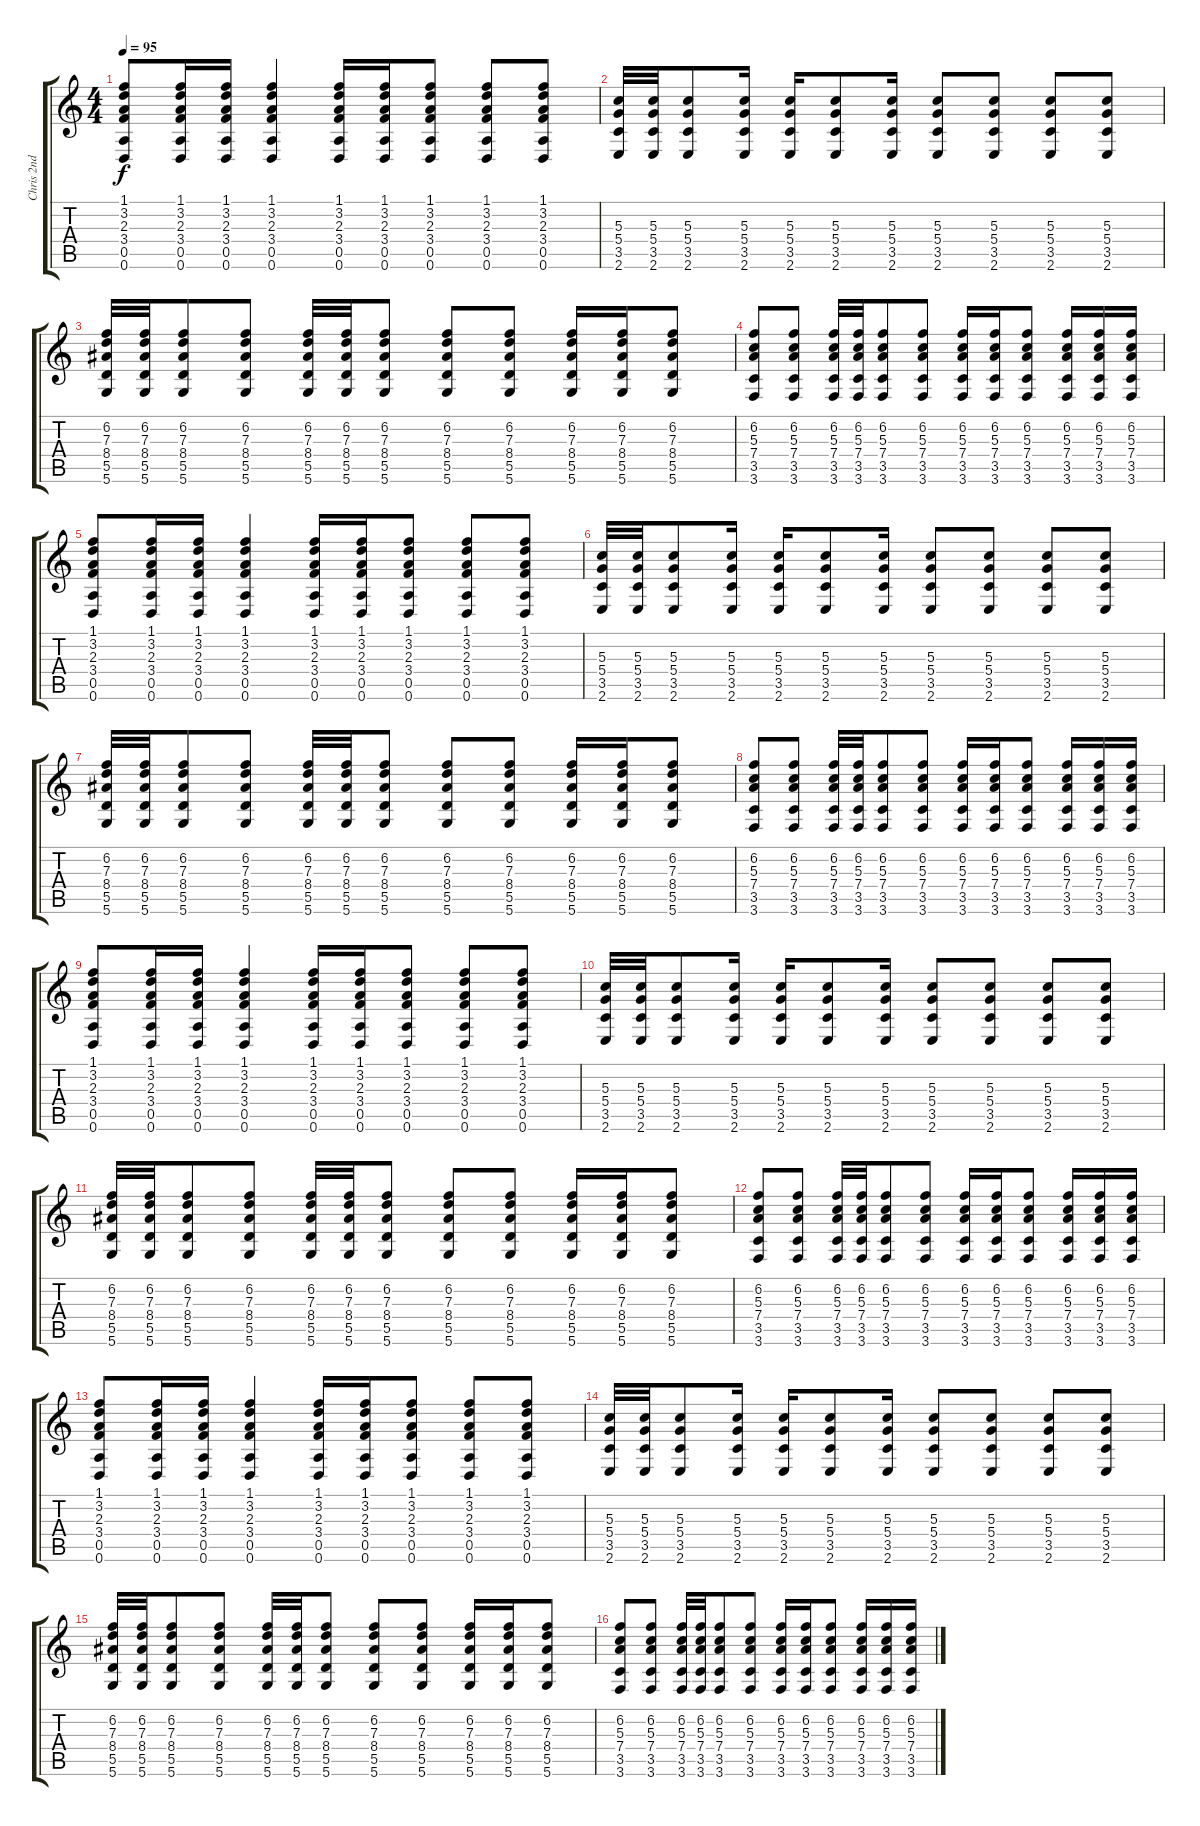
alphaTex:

\track ("Chris 2nd guitar acoustic" "Chris 2nd ") {instrument acousticguitarsteel}
\staff {score tabs}
\tuning (E4 B3 G3 D3 A2 D2) {hide}
\ts (4 4)
\tempo 95
\clef g2
\ks c
(1.1 3.2 2.3 3.4 0.5 0.6).8{dy f} (1.1 3.2 2.3 3.4 0.5 0.6).16 (1.1 3.2 2.3 3.4 0.5 0.6).16 (1.1 3.2 2.3 3.4 0.5 0.6).4 (1.1 3.2 2.3 3.4 0.5 0.6).16 (1.1 3.2 2.3 3.4 0.5 0.6).16 (1.1 3.2 2.3 3.4 0.5 0.6).8 (1.1 3.2 2.3 3.4 0.5 0.6).8 (1.1 3.2 2.3 3.4 0.5 0.6).8 |
(5.3 5.4 3.5 2.6).32 (5.3 5.4 3.5 2.6).32 (5.3 5.4 3.5 2.6).8 (5.3 5.4 3.5 2.6).16 (5.3 5.4 3.5 2.6).16 (5.3 5.4 3.5 2.6).8 (5.3 5.4 3.5 2.6).16 (5.3 5.4 3.5 2.6).8 (5.3 5.4 3.5 2.6).8 (5.3 5.4 3.5 2.6).8 (5.3 5.4 3.5 2.6).8 |
(6.2 7.3 8.4 5.5 5.6).32 (6.2 7.3 8.4 5.5 5.6).32 (6.2 7.3 8.4 5.5 5.6).8 (6.2 7.3 8.4 5.5 5.6).8 (6.2 7.3 8.4 5.5 5.6).32 (6.2 7.3 8.4 5.5 5.6).32 (6.2 7.3 8.4 5.5 5.6).8 (6.2 7.3 8.4 5.5 5.6).8 (6.2 7.3 8.4 5.5 5.6).8 (6.2 7.3 8.4 5.5 5.6).16 (6.2 7.3 8.4 5.5 5.6).16 (6.2 7.3 8.4 5.5 5.6).8 |
(6.2 5.3 7.4 3.5 3.6).8 (6.2 5.3 7.4 3.5 3.6).8 (6.2 5.3 7.4 3.5 3.6).32 (6.2 5.3 7.4 3.5 3.6).32 (6.2 5.3 7.4 3.5 3.6).8 (6.2 5.3 7.4 3.5 3.6).8 (6.2 5.3 7.4 3.5 3.6).16 (6.2 5.3 7.4 3.5 3.6).16 (6.2 5.3 7.4 3.5 3.6).8 (6.2 5.3 7.4 3.5 3.6).16 (6.2 5.3 7.4 3.5 3.6).16 (6.2 5.3 7.4 3.5 3.6).16 |
(1.1 3.2 2.3 3.4 0.5 0.6).8 (1.1 3.2 2.3 3.4 0.5 0.6).16 (1.1 3.2 2.3 3.4 0.5 0.6).16 (1.1 3.2 2.3 3.4 0.5 0.6).4 (1.1 3.2 2.3 3.4 0.5 0.6).16 (1.1 3.2 2.3 3.4 0.5 0.6).16 (1.1 3.2 2.3 3.4 0.5 0.6).8 (1.1 3.2 2.3 3.4 0.5 0.6).8 (1.1 3.2 2.3 3.4 0.5 0.6).8 |
(5.3 5.4 3.5 2.6).32 (5.3 5.4 3.5 2.6).32 (5.3 5.4 3.5 2.6).8 (5.3 5.4 3.5 2.6).16 (5.3 5.4 3.5 2.6).16 (5.3 5.4 3.5 2.6).8 (5.3 5.4 3.5 2.6).16 (5.3 5.4 3.5 2.6).8 (5.3 5.4 3.5 2.6).8 (5.3 5.4 3.5 2.6).8 (5.3 5.4 3.5 2.6).8 |
(6.2 7.3 8.4 5.5 5.6).32 (6.2 7.3 8.4 5.5 5.6).32 (6.2 7.3 8.4 5.5 5.6).8 (6.2 7.3 8.4 5.5 5.6).8 (6.2 7.3 8.4 5.5 5.6).32 (6.2 7.3 8.4 5.5 5.6).32 (6.2 7.3 8.4 5.5 5.6).8 (6.2 7.3 8.4 5.5 5.6).8 (6.2 7.3 8.4 5.5 5.6).8 (6.2 7.3 8.4 5.5 5.6).16 (6.2 7.3 8.4 5.5 5.6).16 (6.2 7.3 8.4 5.5 5.6).8 |
(6.2 5.3 7.4 3.5 3.6).8 (6.2 5.3 7.4 3.5 3.6).8 (6.2 5.3 7.4 3.5 3.6).32 (6.2 5.3 7.4 3.5 3.6).32 (6.2 5.3 7.4 3.5 3.6).8 (6.2 5.3 7.4 3.5 3.6).8 (6.2 5.3 7.4 3.5 3.6).16 (6.2 5.3 7.4 3.5 3.6).16 (6.2 5.3 7.4 3.5 3.6).8 (6.2 5.3 7.4 3.5 3.6).16 (6.2 5.3 7.4 3.5 3.6).16 (6.2 5.3 7.4 3.5 3.6).16 |
(1.1 3.2 2.3 3.4 0.5 0.6).8 (1.1 3.2 2.3 3.4 0.5 0.6).16 (1.1 3.2 2.3 3.4 0.5 0.6).16 (1.1 3.2 2.3 3.4 0.5 0.6).4 (1.1 3.2 2.3 3.4 0.5 0.6).16 (1.1 3.2 2.3 3.4 0.5 0.6).16 (1.1 3.2 2.3 3.4 0.5 0.6).8 (1.1 3.2 2.3 3.4 0.5 0.6).8 (1.1 3.2 2.3 3.4 0.5 0.6).8 |
(5.3 5.4 3.5 2.6).32 (5.3 5.4 3.5 2.6).32 (5.3 5.4 3.5 2.6).8 (5.3 5.4 3.5 2.6).16 (5.3 5.4 3.5 2.6).16 (5.3 5.4 3.5 2.6).8 (5.3 5.4 3.5 2.6).16 (5.3 5.4 3.5 2.6).8 (5.3 5.4 3.5 2.6).8 (5.3 5.4 3.5 2.6).8 (5.3 5.4 3.5 2.6).8 |
(6.2 7.3 8.4 5.5 5.6).32 (6.2 7.3 8.4 5.5 5.6).32 (6.2 7.3 8.4 5.5 5.6).8 (6.2 7.3 8.4 5.5 5.6).8 (6.2 7.3 8.4 5.5 5.6).32 (6.2 7.3 8.4 5.5 5.6).32 (6.2 7.3 8.4 5.5 5.6).8 (6.2 7.3 8.4 5.5 5.6).8 (6.2 7.3 8.4 5.5 5.6).8 (6.2 7.3 8.4 5.5 5.6).16 (6.2 7.3 8.4 5.5 5.6).16 (6.2 7.3 8.4 5.5 5.6).8 |
(6.2 5.3 7.4 3.5 3.6).8 (6.2 5.3 7.4 3.5 3.6).8 (6.2 5.3 7.4 3.5 3.6).32 (6.2 5.3 7.4 3.5 3.6).32 (6.2 5.3 7.4 3.5 3.6).8 (6.2 5.3 7.4 3.5 3.6).8 (6.2 5.3 7.4 3.5 3.6).16 (6.2 5.3 7.4 3.5 3.6).16 (6.2 5.3 7.4 3.5 3.6).8 (6.2 5.3 7.4 3.5 3.6).16 (6.2 5.3 7.4 3.5 3.6).16 (6.2 5.3 7.4 3.5 3.6).16 |
(1.1 3.2 2.3 3.4 0.5 0.6).8 (1.1 3.2 2.3 3.4 0.5 0.6).16 (1.1 3.2 2.3 3.4 0.5 0.6).16 (1.1 3.2 2.3 3.4 0.5 0.6).4 (1.1 3.2 2.3 3.4 0.5 0.6).16 (1.1 3.2 2.3 3.4 0.5 0.6).16 (1.1 3.2 2.3 3.4 0.5 0.6).8 (1.1 3.2 2.3 3.4 0.5 0.6).8 (1.1 3.2 2.3 3.4 0.5 0.6).8 |
(5.3 5.4 3.5 2.6).32 (5.3 5.4 3.5 2.6).32 (5.3 5.4 3.5 2.6).8 (5.3 5.4 3.5 2.6).16 (5.3 5.4 3.5 2.6).16 (5.3 5.4 3.5 2.6).8 (5.3 5.4 3.5 2.6).16 (5.3 5.4 3.5 2.6).8 (5.3 5.4 3.5 2.6).8 (5.3 5.4 3.5 2.6).8 (5.3 5.4 3.5 2.6).8 |
(6.2 7.3 8.4 5.5 5.6).32 (6.2 7.3 8.4 5.5 5.6).32 (6.2 7.3 8.4 5.5 5.6).8 (6.2 7.3 8.4 5.5 5.6).8 (6.2 7.3 8.4 5.5 5.6).32 (6.2 7.3 8.4 5.5 5.6).32 (6.2 7.3 8.4 5.5 5.6).8 (6.2 7.3 8.4 5.5 5.6).8 (6.2 7.3 8.4 5.5 5.6).8 (6.2 7.3 8.4 5.5 5.6).16 (6.2 7.3 8.4 5.5 5.6).16 (6.2 7.3 8.4 5.5 5.6).8 |
(6.2 5.3 7.4 3.5 3.6).8 (6.2 5.3 7.4 3.5 3.6).8 (6.2 5.3 7.4 3.5 3.6).32 (6.2 5.3 7.4 3.5 3.6).32 (6.2 5.3 7.4 3.5 3.6).8 (6.2 5.3 7.4 3.5 3.6).8 (6.2 5.3 7.4 3.5 3.6).16 (6.2 5.3 7.4 3.5 3.6).16 (6.2 5.3 7.4 3.5 3.6).8 (6.2 5.3 7.4 3.5 3.6).16 (6.2 5.3 7.4 3.5 3.6).16 (6.2 5.3 7.4 3.5 3.6).16
